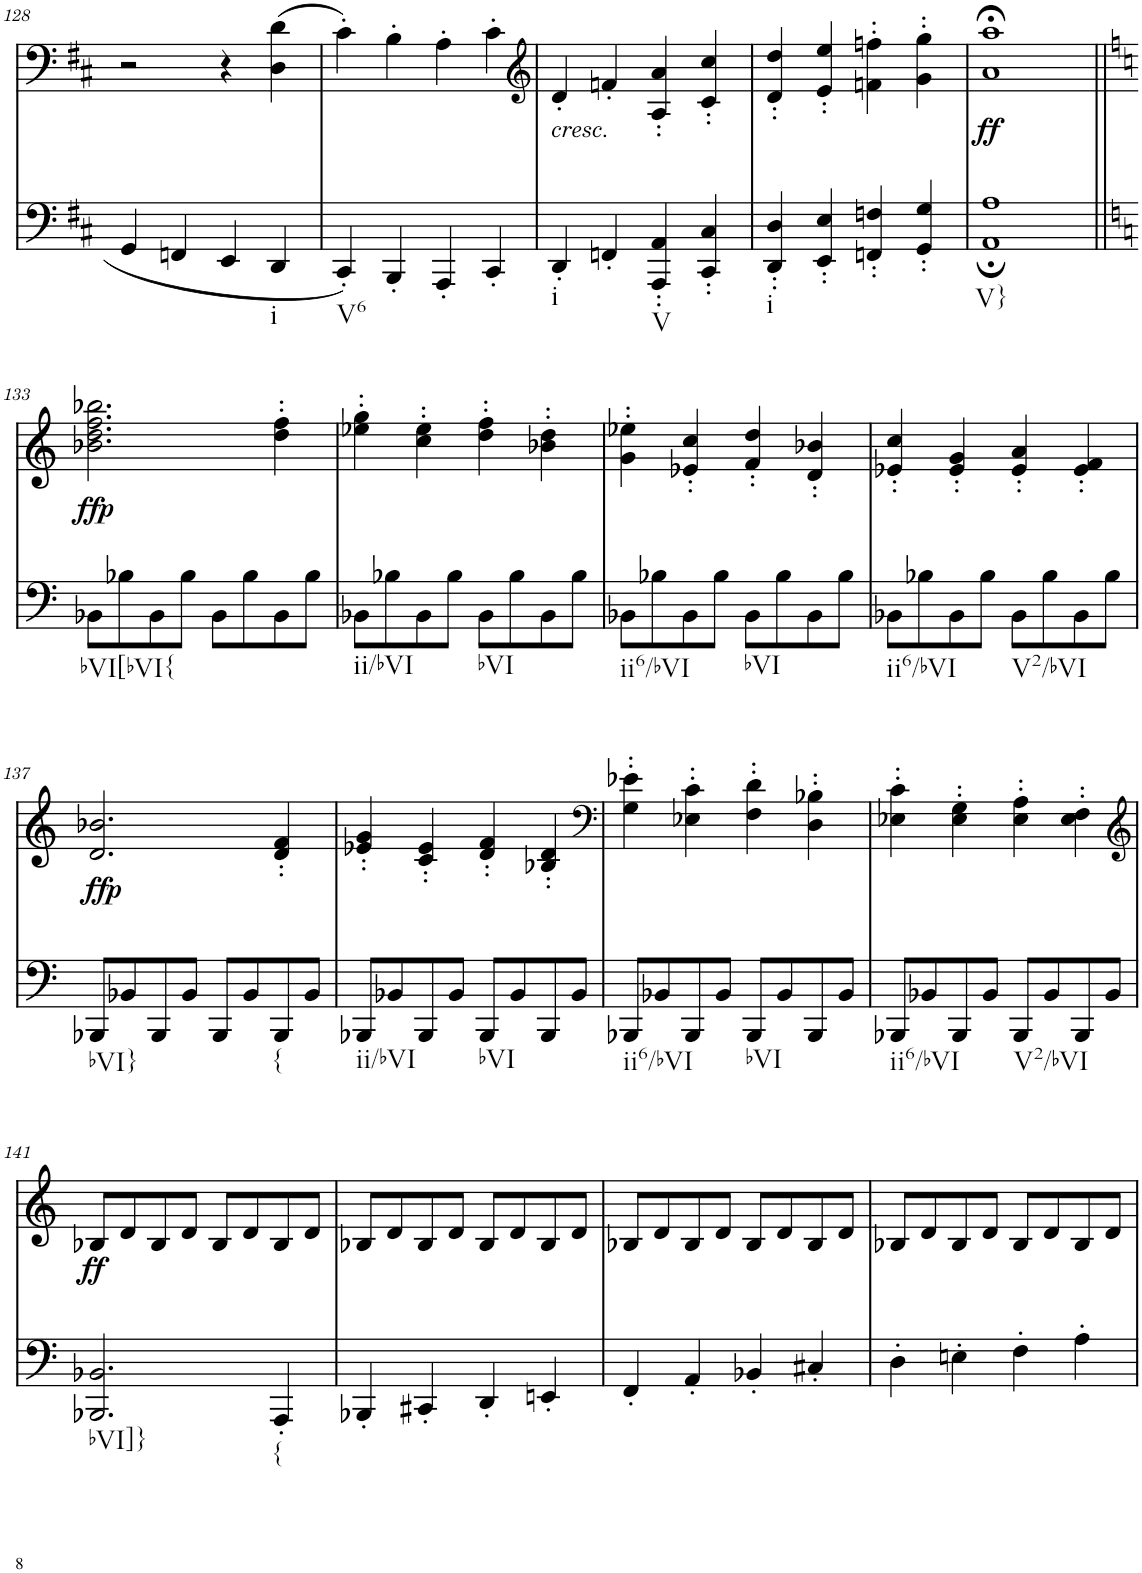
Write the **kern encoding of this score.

**kern	**kern	**text	**dynam
*part2	*part1	*part1	*part1
*staff2	*staff1	*staff1	*staff1
*I"piano	*I"piano	*	*
*I'Pno	*I'Pno	*	*
!!LO:PB:g=z
*clefF4	*clefF4	*	*
*k[f#c#]	*k[f#c#]	*	*
*D:	*D:	*	*
*M4/4	*M4/4	*	*
=128	=128	=128	=128
4GG/	2r	.	.
4FFn/	.	.	.
4EE/	4r	.	.
!LO:TX:b:t=i	!	!	!
4DD/	(4D\ 4d\	.	.
=129	=129	=129	=129
!LO:TX:b:t=V6	!	!	!
4CC#'/	4c#'\)	.	.
4BBB'/	4B'\	.	.
4AAA'/	4A'\	.	.
!	!	!LO:LY:b	!
4CC#'/	4c#'\	<	.
=130	=130	=130	=130
*	*clefG2	*	*
!	!LO:TX:b:i:t=cresc.	!	!
!LO:TX:b:t=i	!	!	!
4DD'/	4d'/	.	.
4FFn'/	4fn'/	.	.
!LO:TX:b:t=V	!	!	!
4AAA/' 4AA/'	4A/' 4a/'	.	.
4CC#/' 4C#/'	4c#/' 4cc#/'	.	.
=131	=131	=131	=131
!LO:TX:b:t=i	!	!	!
4DD/' 4D/'	4d/' 4dd/'	.	.
4EE/' 4E/'	4e/' 4ee/'	.	.
4FFn/' 4Fn/'	4fn\' 4ffn\'	.	.
4GG/' 4G/'	4g\' 4gg\'	.	.
=132	=132	=132	=132
!LO:TX:b:t=V}	!	!	!
!	!	!LO:LY:b	!LO:DY:b
1AA; 1A;	1a;< 1aa;<	ff	ff
!!LO:LB:g=z
=133||	=133||	=133||	=133||
*k[]	*k[]	*	*
!LO:TX:b:t=bVI[bVI{	!	!	!
!	!	!LO:LY:b	!LO:DY:b
!	!	!	!LO:DY:n=1:b
8BB-X\L	2.b-X\ 2.dd\ 2.ff\ 2.bb-X\	ffp	ff p
8B-X\	.	.	.
8BB-\	.	.	.
8B-\J	.	.	.
8BB-\L	.	.	.
8B-\	.	.	.
8BB-\	4dd\' 4ff\'	.	.
8B-\J	.	.	.
=134	=134	=134	=134
!LO:TX:b:t=ii/bVI	!	!	!
8BB-X\L	4ee-X\' 4gg\'	.	.
8B-X\	.	.	.
8BB-\	4cc\' 4ee-\'	.	.
8B-\J	.	.	.
!LO:TX:b:t=bVI	!	!	!
8BB-\L	4dd\' 4ff\'	.	.
8B-\	.	.	.
8BB-\	4b-X\' 4dd\'	.	.
8B-\J	.	.	.
=135	=135	=135	=135
!LO:TX:b:t=ii6/bVI	!	!	!
8BB-X\L	4g\' 4ee-X\'	.	.
8B-X\	.	.	.
8BB-\	4e-X/' 4cc/'	.	.
8B-\J	.	.	.
!LO:TX:b:t=bVI	!	!	!
8BB-\L	4f/' 4dd/'	.	.
8B-\	.	.	.
8BB-\	4d/' 4b-X/'	.	.
8B-\J	.	.	.
=136	=136	=136	=136
!LO:TX:b:t=ii6/bVI	!	!	!
8BB-X\L	4e-X/' 4cc/'	.	.
8B-X\	.	.	.
8BB-\	4e-/' 4g/'	.	.
8B-\J	.	.	.
!LO:TX:b:t=V2/bVI	!	!	!
8BB-\L	4e-/' 4a/'	.	.
8B-\	.	.	.
8BB-\	4e-/' 4f/'	.	.
8B-\J	.	.	.
!!LO:LB:g=z
=137	=137	=137	=137
!LO:TX:b:t=bVI}	!	!	!
!	!	!LO:LY:b	!LO:DY:b
!	!	!	!LO:DY:n=1:b
8BBB-X/L	2.d/ 2.b-X/	ffp	ff p
8BB-X/	.	.	.
8BBB-/	.	.	.
8BB-/J	.	.	.
8BBB-/L	.	.	.
8BB-/	.	.	.
!LO:TX:b:t={	!	!	!
8BBB-/	4d/' 4f/'	.	.
8BB-/J	.	.	.
=138	=138	=138	=138
!LO:TX:b:t=ii/bVI	!	!	!
8BBB-X/L	4e-X/' 4g/'	.	.
8BB-X/	.	.	.
8BBB-/	4c/' 4e-/'	.	.
8BB-/J	.	.	.
!LO:TX:b:t=bVI	!	!	!
8BBB-/L	4d/' 4f/'	.	.
8BB-/	.	.	.
8BBB-/	4B-X/' 4d/'	.	.
8BB-/J	.	.	.
=139	=139	=139	=139
*	*clefF4	*	*
!LO:TX:b:t=ii6/bVI	!	!	!
8BBB-X/L	4G\' 4e-X\'	.	.
8BB-X/	.	.	.
8BBB-/	4E-X\' 4c\'	.	.
8BB-/J	.	.	.
!LO:TX:b:t=bVI	!	!	!
8BBB-/L	4F\' 4d\'	.	.
8BB-/	.	.	.
8BBB-/	4D\' 4B-X\'	.	.
8BB-/J	.	.	.
=140	=140	=140	=140
!LO:TX:b:t=ii6/bVI	!	!	!
8BBB-X/L	4E-X\' 4c\'	.	.
8BB-X/	.	.	.
8BBB-/	4E-\' 4G\'	.	.
8BB-/J	.	.	.
!LO:TX:b:t=V2/bVI	!	!	!
8BBB-/L	4E-\' 4A\'	.	.
8BB-/	.	.	.
8BBB-/	4E-\' 4F\'	.	.
8BB-/J	.	.	.
!!LO:LB:g=z
=141	=141	=141	=141
*	*clefG2	*	*
!LO:TX:b:t=bVI]}	!	!	!
!	!	!LO:LY:b	!LO:DY:b
2.BBB-X/ 2.BB-X/	8B-X/L	ff	ff
.	8d/	.	.
.	8B-/	.	.
.	8d/J	.	.
.	8B-/L	.	.
.	8d/	.	.
!LO:TX:b:t={	!	!	!
4AAA'/	8B-/	.	.
.	8d/J	.	.
=142	=142	=142	=142
4BBB-X'/	8B-X/L	.	.
.	8d/	.	.
4CC#X'/	8B-/	.	.
.	8d/J	.	.
4DD'/	8B-/L	.	.
.	8d/	.	.
4EEn'/	8B-/	.	.
.	8d/J	.	.
=143	=143	=143	=143
4FF'/	8B-X/L	.	.
.	8d/	.	.
4AA'/	8B-/	.	.
.	8d/J	.	.
4BB-X'/	8B-/L	.	.
.	8d/	.	.
4C#X'/	8B-/	.	.
.	8d/J	.	.
=144	=144	=144	=144
4D'\	8B-X/L	.	.
.	8d/	.	.
4En'\	8B-/	.	.
.	8d/J	.	.
4F'\	8B-/L	.	.
.	8d/	.	.
4A'\	8B-/	.	.
.	8d/J	.	.
=	=	=	=
*-	*-	*-	*-
